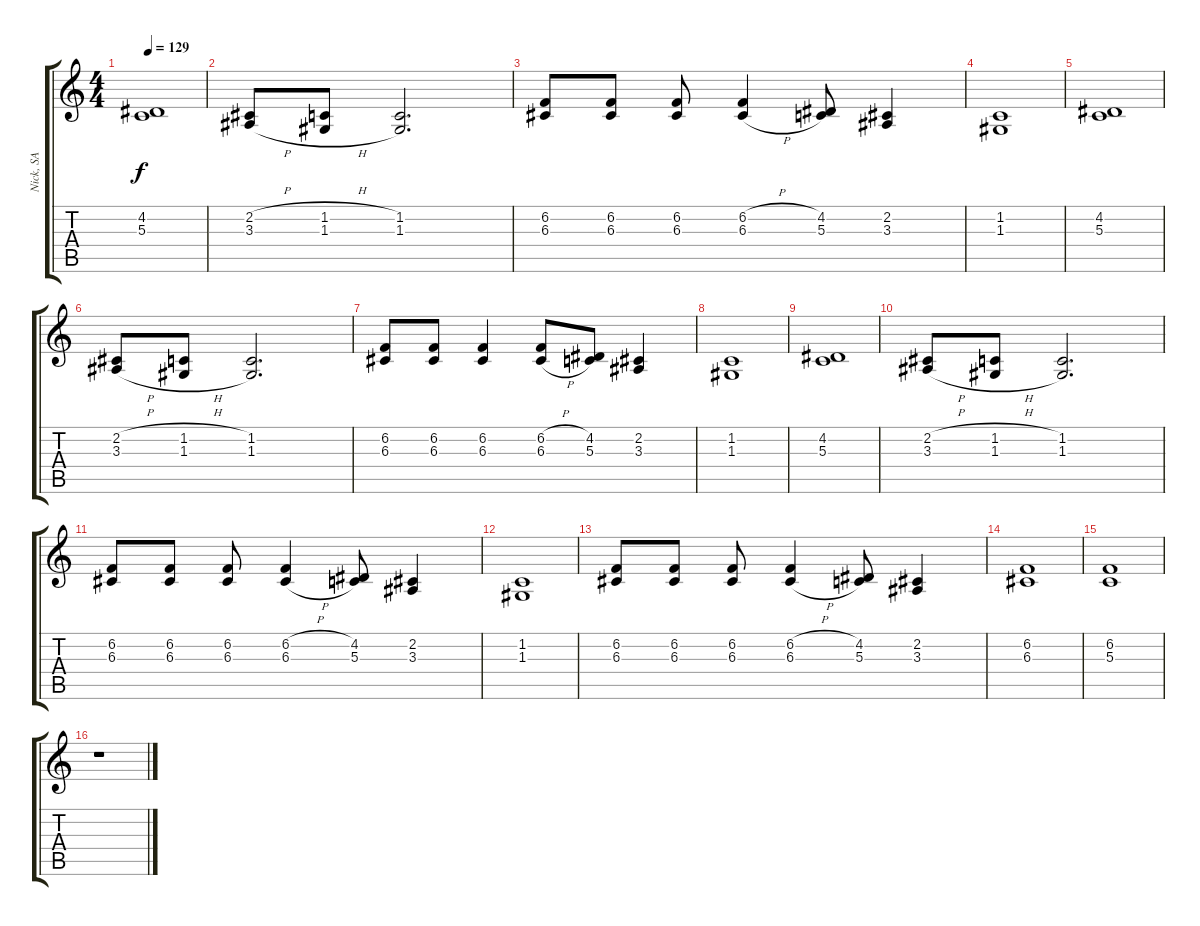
\track ("Nick, SA" "Nick, SA") {instrument acousticgrandpiano}
\staff {score tabs}
\tuning (E4 B3 G3 D3 A2 E2) {hide}
\ts (4 4)
\tempo 129
\clef g2
\ks c
(4.2 5.3).1{dy f} |
(2.2{h} 3.3{h}).8 (1.2{h} 1.3{h}).8 (1.2 1.3).2{d} |
(6.2 6.3).8 (6.2 6.3).8 (6.2 6.3).8 (6.2{h} 6.3{h}).4 (4.2 5.3).8 (2.2 3.3).4 |
(1.2 1.3).1 |
(4.2 5.3).1 |
(2.2{h} 3.3{h}).8 (1.2{h} 1.3{h}).8 (1.2 1.3).2{d} |
(6.2 6.3).8 (6.2 6.3).8 (6.2 6.3).4 (6.2{h} 6.3{h}).8 (4.2 5.3).8 (2.2 3.3).4 |
(1.2 1.3).1 |
(4.2 5.3).1 |
(2.2{h} 3.3{h}).8 (1.2{h} 1.3{h}).8 (1.2 1.3).2{d} |
(6.2 6.3).8 (6.2 6.3).8 (6.2 6.3).8 (6.2{h} 6.3{h}).4 (4.2 5.3).8 (2.2 3.3).4 |
(1.2 1.3).1 |
(6.2 6.3).8 (6.2 6.3).8 (6.2 6.3).8 (6.2{h} 6.3{h}).4 (4.2 5.3).8 (2.2 3.3).4 |
(6.2 6.3).1 |
(6.2 5.3).1 |
r.1
